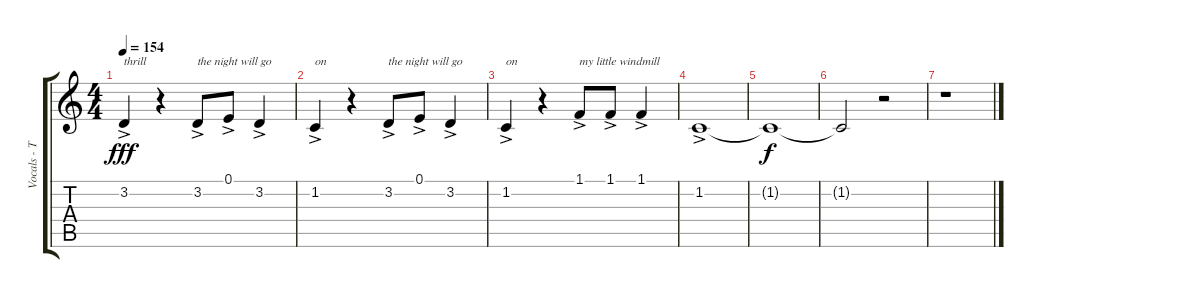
\track ("Vocals - Tom" "Vocals - T") {instrument trumpet}
\staff {score tabs}
\tuning (E4 B3 G3 D3 A2 E2) {hide}
\ts (4 4)
\tempo 154
\clef g2
\ks c
3.2{ac}.4{txt "thrill " dy fff} r.4 3.2{ac}.8{txt "the night will go "} 0.1{ac}.8 3.2{ac}.4 |
1.2{ac}.4{txt "on "} r.4 3.2{ac}.8{txt "the night will go "} 0.1{ac}.8 3.2{ac}.4 |
1.2{ac}.4{txt "on "} r.4 1.1{ac}.8{txt "my little windmill"} 1.1{ac}.8 1.1{ac}.4 |
1.2{ac}.1 |
1.2{t}.1{dy f} |
1.2{t}.2 r.2 |
r.1
